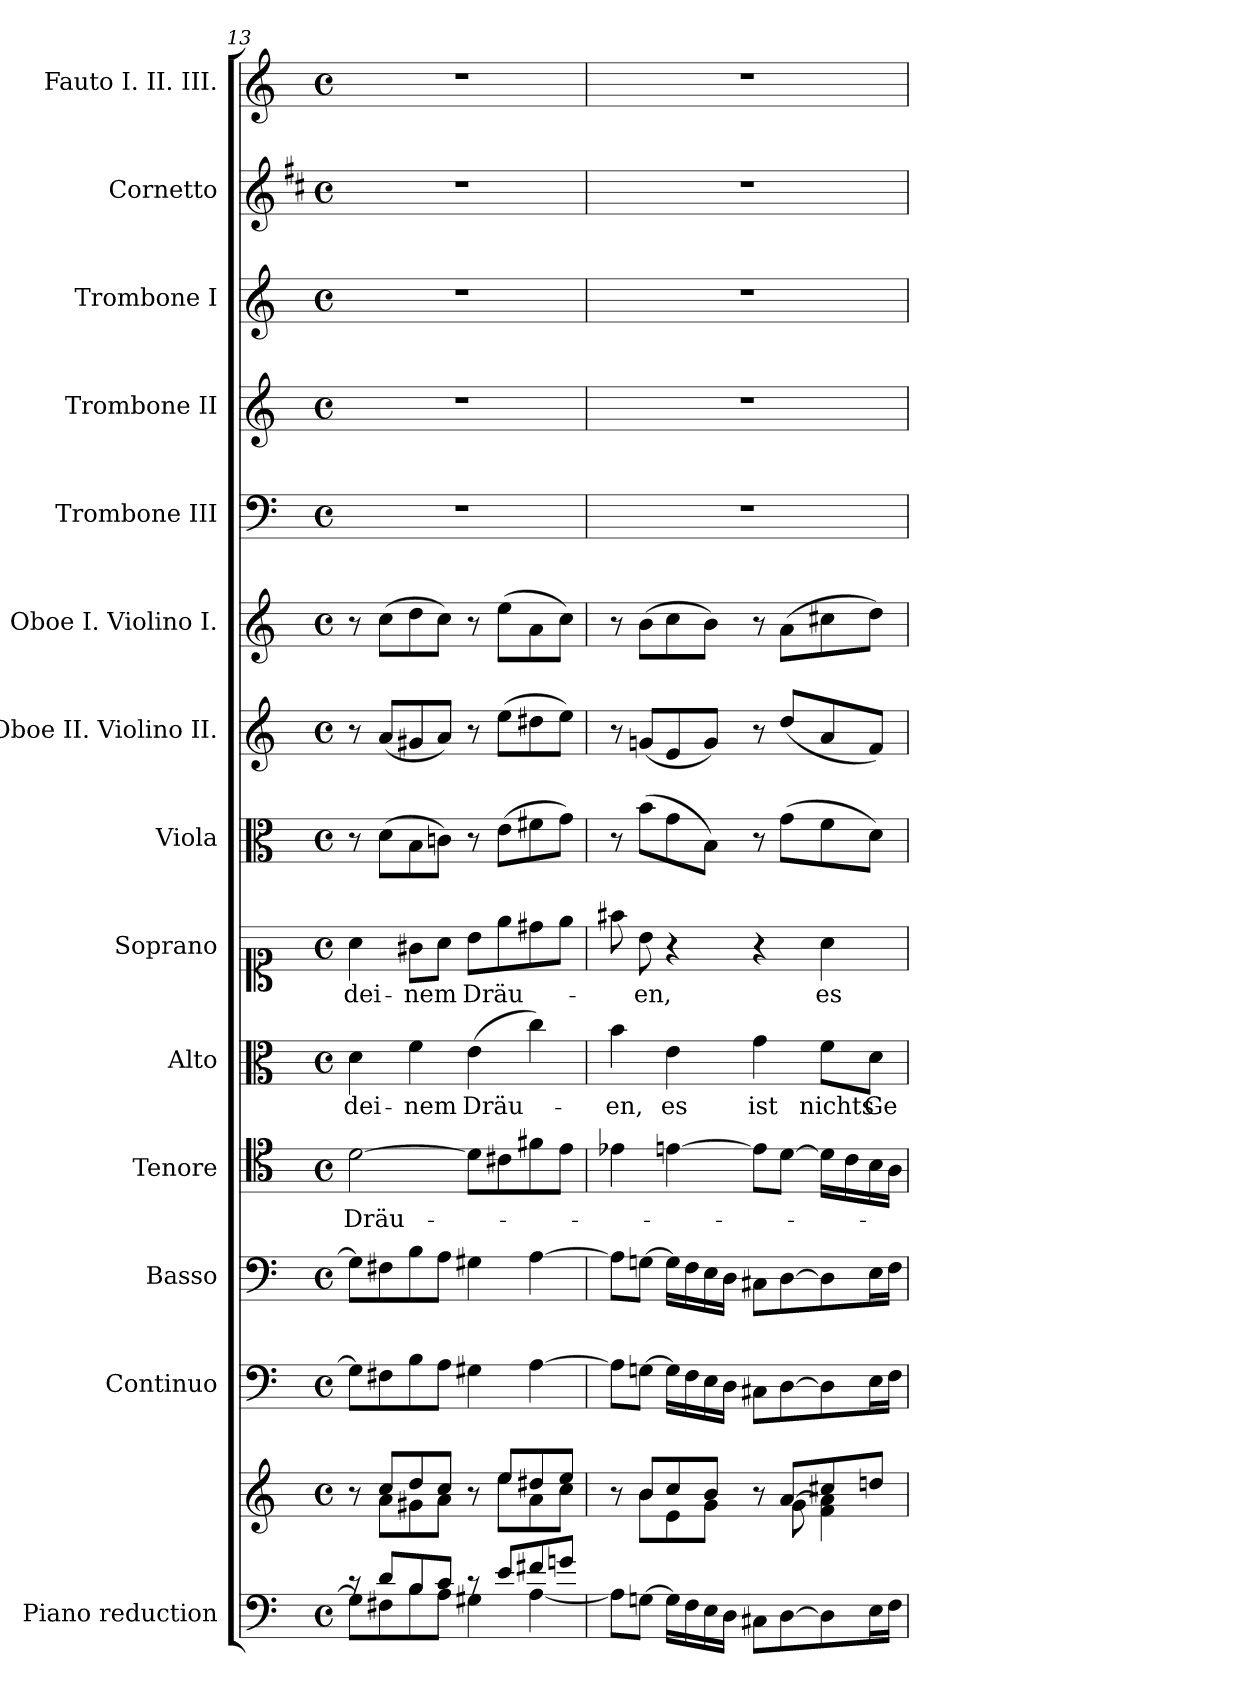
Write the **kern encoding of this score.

**kern	**kern	**kern	**kern	**kern	**text	**kern	**text	**kern	**text	**kern	**kern	**kern	**kern	**kern	**kern	**kern	**kern
*part14	*part14	*part13	*part12	*part11	*part11	*part10	*part10	*part9	*part9	*part8	*part7	*part6	*part5	*part4	*part3	*part2	*part1
*staff15	*staff14	*staff13	*staff12	*staff11	*staff11	*staff10	*staff10	*staff9	*staff9	*staff8	*staff7	*staff6	*staff5	*staff4	*staff3	*staff2	*staff1
*I"Piano reduction	*	*I"Continuo	*I"Basso	*I"Tenore	*	*I"Alto	*	*I"Soprano	*	*I"Viola	*I"Oboe II. Violino II.	*I"Oboe I. Violino I.	*I"Trombone III	*I"Trombone II	*I"Trombone I	*I"Cornetto	*I"Fauto I. II. III.
*I'Pno	*	*	*	*	*	*	*	*	*	*	*	*I'Ob	*I'Trb	*I'Trb	*I'Trb	*	*
!!LO:PB:g=z
*clefF4	*clefG2	*clefF4	*clefF4	*clefC4	*	*clefC3	*	*clefC1	*	*clefC3	*clefG2	*clefG2	*clefF4	*clefG2	*clefG2	*clefG2	*clefG2
*	*	*	*	*	*	*	*	*	*	*	*	*	*	*ITrd7c12	*ITrd7c12	*ITrd1c2	*
*k[]	*k[]	*k[]	*k[]	*k[]	*	*k[]	*	*k[]	*	*k[]	*k[]	*k[]	*k[]	*k[]	*k[]	*k[]	*k[]
*M4/4	*M4/4	*M4/4	*M4/4	*M4/4	*	*M4/4	*	*M4/4	*	*M4/4	*M4/4	*M4/4	*M4/4	*M4/4	*M4/4	*M4/4	*M4/4
*met(c)	*met(c)	*met(c)	*met(c)	*met(c)	*	*met(c)	*	*met(c)	*	*met(c)	*met(c)	*met(c)	*met(c)	*met(c)	*met(c)	*met(c)	*met(c)
=13	=13	=13	=13	=13	=13	=13	=13	=13	=13	=13	=13	=13	=13	=13	=13	=13	=13
*^	*^	*	*	*	*	*	*	*	*	*	*	*	*	*	*	*	*
!	!	!	!	!	!	!	!LO:LY:b	!	!LO:LY:b	!	!LO:LY:b	!	!	!	!	!	!	!	!
8rc	8G\L]	8r	8ryy	8G\L]	8G\L]	[2d\	Dräu-	4d\	dei-	4a\	dei-	8r	8r	8r	1r	1r	1r	1r	1r
8d/L	8F#X\	8cc/L	8a\L	8F#X\	8F#X\	.	.	.	.	.	.	(>8d\L	(<8a/L	(>8cc\L	.	.	.	.	.
!	!	!	!	!	!	!	!	!	!LO:LY:b	!	!LO:LY:b	!	!	!	!	!	!	!	!
8B/	8B\	8dd/	8g#X\	8B\	8B\	.	.	4f\	nem	8g#X\L	nem	8B\	8g#X/	8dd\	.	.	.	.	.
8c/J	8A\J	8cc/J	8a\J	8A\J	8A\J	.	.	.	.	8a\J	.	8cn\J)	8a/J)	8cc\J)	.	.	.	.	.
!	!	!	!	!	!	!	!	!	!LO:LY:b	!	!LO:LY:b	!	!	!	!	!	!	!	!
8rc	4G#X\	8r	8ryy	4G#X\	4G#X\	8d\L]	.	(>4e\	Dräu-	8b\L	Dräu-	8r	8r	8r	.	.	.	.	.
8e/L	.	8ee/L	8ee\L	.	.	8c#X\	.	.	.	8ee\	.	(>8e\L	(>8ee\L	(>8ee\L	.	.	.	.	.
8f#X/	[4A\	8dd#X/	8a\	[4A\	[4A\	8f#X\	.	4cc\)	.	8dd#X\	.	8f#X\	8dd#X\	8a\	.	.	.	.	.
8gn/J	.	8ee/J	8cc\J	.	.	8e\J	.	.	.	8ee\J	.	8g\J)	8ee\J)	8cc\J)	.	.	.	.	.
*v	*v	*	*	*	*	*	*	*	*	*	*	*	*	*	*	*	*	*	*
=14	=14	=14	=14	=14	=14	=14	=14	=14	=14	=14	=14	=14	=14	=14	=14	=14	=14	=14
!	!	!	!	!	!	!	!	!LO:LY:b	!	!	!	!	!	!	!	!	!	!
8A\L]	8r	8ryy	8A\L]	8A\L]	4e-X\	.	4b\	-en,	8ff#X\	.	8r	8r	8r	1r	1r	1r	1r	1r
!	!	!	!	!	!	!	!	!	!	!LO:LY:b	!	!	!	!	!	!	!	!
[8Gn\J	8b/L	8b\L	[8Gn\J	[8Gn\J	.	.	.	.	8b\	-en,	(>8b\L	(<8gn/L	(>8b\L	.	.	.	.	.
!	!	!	!	!	!	!	!	!LO:LY:b	!	!	!	!	!	!	!	!	!	!
16G\LL]	8cc/	8e\	16G\LL]	16G\LL]	[4en\	.	4e\	es	4r	.	8g\	8e/	8cc\	.	.	.	.	.
16F\	.	.	16F\	16F\	.	.	.	.	.	.	.	.	.	.	.	.	.	.
16E\	8b/J	8g\J	16E\	16E\	.	.	.	.	.	.	8B\J)	8g/J)	8b\J)	.	.	.	.	.
16D\JJ	.	.	16D\JJ	16D\JJ	.	.	.	.	.	.	.	.	.	.	.	.	.	.
!	!	!	!	!	!	!	!	!LO:LY:b	!	!	!	!	!	!	!	!	!	!
8C#X\L	8r	8ryy	8C#X\L	8C#X\L	8e\L]	.	4g\	ist	4r	.	8r	8r	8r	.	.	.	.	.
[8D\	[8a/L	8g\	[8D\	[8D\	[8d\J	.	.	.	.	.	(>8g\L	(<8dd/L	(>8a\L	.	.	.	.	.
!	!	!	!	!	!	!	!	!LO:LY:b	!	!LO:LY:b	!	!	!	!	!	!	!	!
8D\]	8cc#X/	4f\ 4a\]	8D\]	8D\]	16d\LL]	.	8f\L	nichts	4a\	es	8f\	8a/	8cc#X\	.	.	.	.	.
.	.	.	.	.	16c\	.	.	.	.	.	.	.	.	.	.	.	.	.
!	!	!	!	!	!	!	!	!LO:LY:b	!	!	!	!	!	!	!	!	!	!
16E\L	8ddn/J	.	16E\L	16E\L	16B\	.	8d\J	Ge-	.	.	8d\J)	8f/J)	8dd\J)	.	.	.	.	.
16F\JJ	.	.	16F\JJ	16F\JJ	16A\JJ	.	.	.	.	.	.	.	.	.	.	.	.	.
*	*v	*v	*	*	*	*	*	*	*	*	*	*	*	*	*	*	*	*
=	=	=	=	=	=	=	=	=	=	=	=	=	=	=	=	=	=
*-	*-	*-	*-	*-	*-	*-	*-	*-	*-	*-	*-	*-	*-	*-	*-	*-	*-
